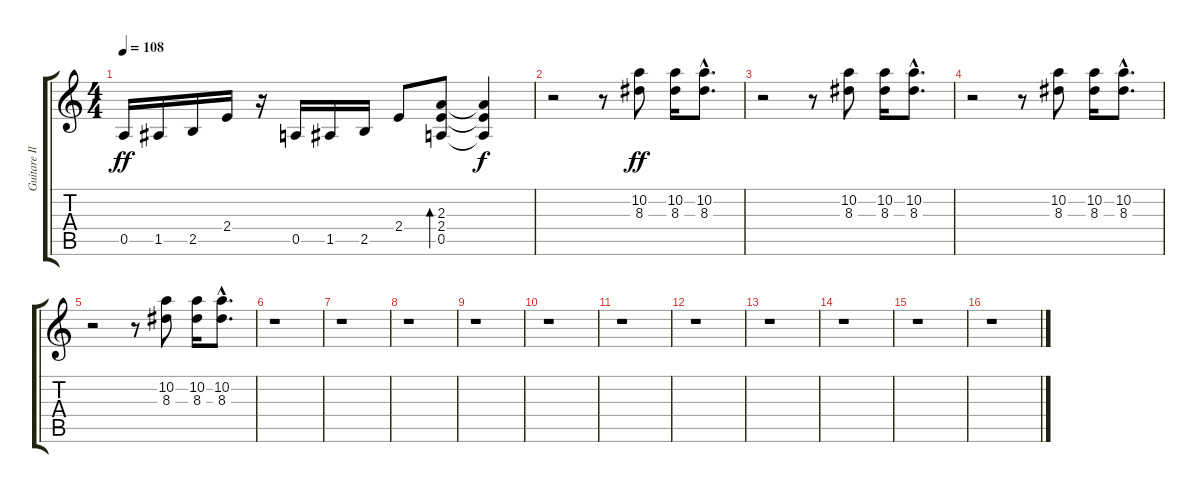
\track ("Guitare Il" "Guitare Il") {instrument overdrivenguitar}
\staff {score tabs}
\tuning (E4 B3 G3 D3 A2 E2) {hide}
\ts (4 4)
\tempo 108
\clef g2
\ks c
0.5.16{dy ff} 1.5.16 2.5.16 2.4.16 r.16 0.5.16 1.5.16 2.5.16 2.4.8 (2.3 2.4 0.5).8{bd 240} (2.3{t} 2.4{t} 0.5{t}).4{dy f} |
r.2 r.8 (10.2 8.3).8{dy ff} (10.2 8.3).16 (10.2{hac} 8.3{hac}).8{d} |
r.2 r.8 (10.2 8.3).8 (10.2 8.3).16 (10.2{hac} 8.3{hac}).8{d} |
r.2 r.8 (10.2 8.3).8 (10.2 8.3).16 (10.2{hac} 8.3{hac}).8{d} |
r.2 r.8 (10.2 8.3).8 (10.2 8.3).16 (10.2{hac} 8.3{hac}).8{d} |
r.1 |
r.1 |
r.1 |
r.1 |
r.1 |
r.1 |
r.1 |
r.1 |
r.1 |
r.1 |
r.1
